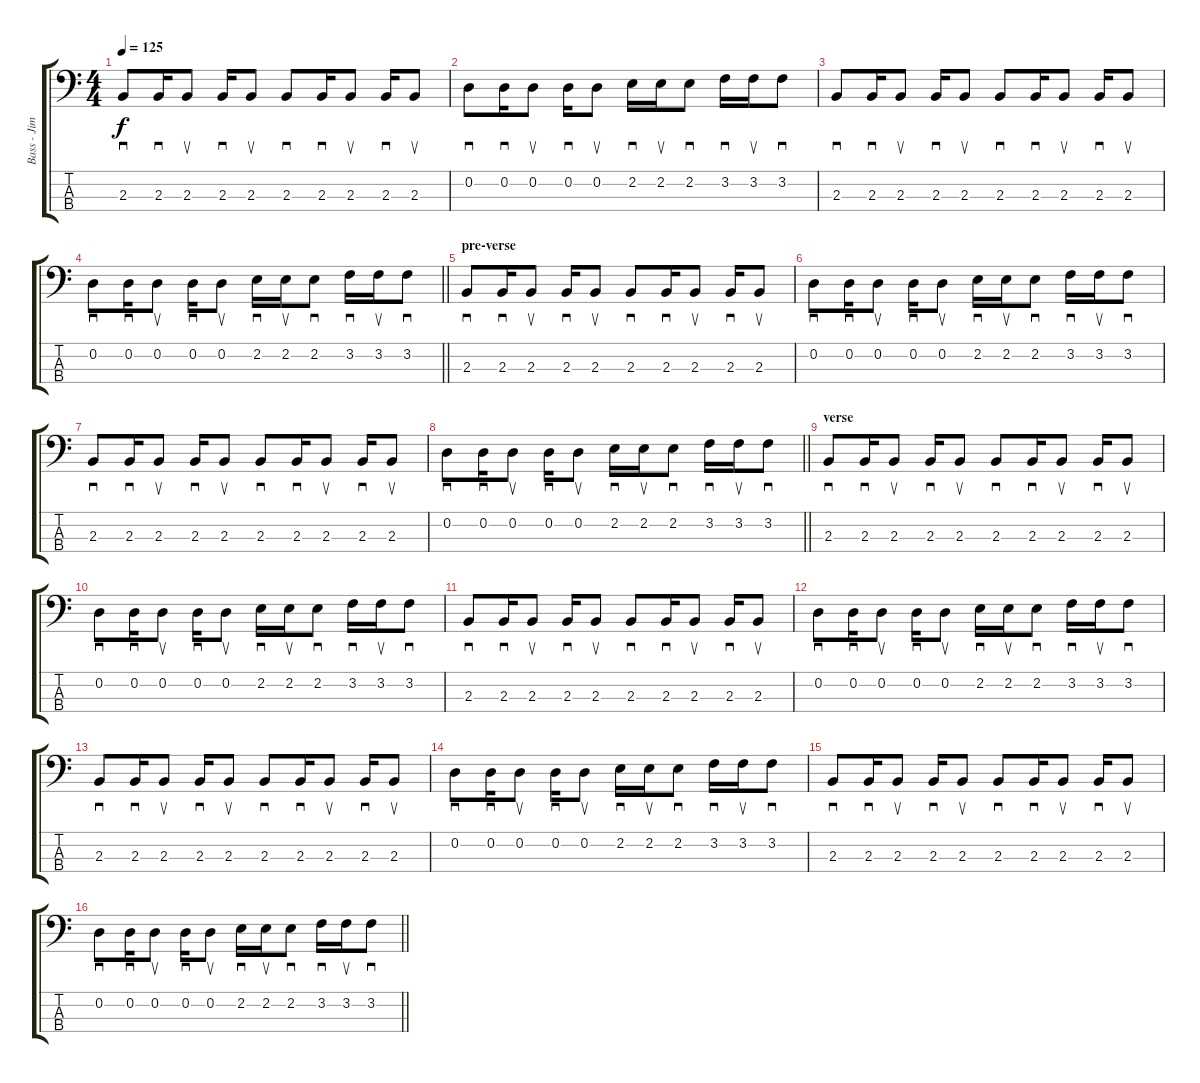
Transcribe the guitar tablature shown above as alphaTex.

\track ("Bass - Jim Gray" "Bass - Jim") {instrument electricbasspick}
\staff {score tabs}
\tuning (G2 D2 A1 E1) {hide}
\ts (4 4)
\tempo 125
\clef f4
\ks c
2.3.8{sd dy f} 2.3.16{sd} 2.3.8{su} 2.3.16{sd} 2.3.8{su} 2.3.8{sd} 2.3.16{sd} 2.3.8{su} 2.3.16{sd} 2.3.8{su} |
0.2.8{sd} 0.2.16{sd} 0.2.8{su} 0.2.16{sd} 0.2.8{su} 2.2.16{sd} 2.2.16{su} 2.2.8{sd} 3.2.16{sd} 3.2.16{su} 3.2.8{sd} |
2.3.8{sd} 2.3.16{sd} 2.3.8{su} 2.3.16{sd} 2.3.8{su} 2.3.8{sd} 2.3.16{sd} 2.3.8{su} 2.3.16{sd} 2.3.8{su} |
\barLineRight lightlight
0.2.8{sd} 0.2.16{sd} 0.2.8{su} 0.2.16{sd} 0.2.8{su} 2.2.16{sd} 2.2.16{su} 2.2.8{sd} 3.2.16{sd} 3.2.16{su} 3.2.8{sd} |
\section ("" "pre-verse")
2.3.8{sd} 2.3.16{sd} 2.3.8{su} 2.3.16{sd} 2.3.8{su} 2.3.8{sd} 2.3.16{sd} 2.3.8{su} 2.3.16{sd} 2.3.8{su} |
0.2.8{sd} 0.2.16{sd} 0.2.8{su} 0.2.16{sd} 0.2.8{su} 2.2.16{sd} 2.2.16{su} 2.2.8{sd} 3.2.16{sd} 3.2.16{su} 3.2.8{sd} |
2.3.8{sd} 2.3.16{sd} 2.3.8{su} 2.3.16{sd} 2.3.8{su} 2.3.8{sd} 2.3.16{sd} 2.3.8{su} 2.3.16{sd} 2.3.8{su} |
\barLineRight lightlight
0.2.8{sd} 0.2.16{sd} 0.2.8{su} 0.2.16{sd} 0.2.8{su} 2.2.16{sd} 2.2.16{su} 2.2.8{sd} 3.2.16{sd} 3.2.16{su} 3.2.8{sd} |
\section ("" "verse")
2.3.8{sd} 2.3.16{sd} 2.3.8{su} 2.3.16{sd} 2.3.8{su} 2.3.8{sd} 2.3.16{sd} 2.3.8{su} 2.3.16{sd} 2.3.8{su} |
0.2.8{sd} 0.2.16{sd} 0.2.8{su} 0.2.16{sd} 0.2.8{su} 2.2.16{sd} 2.2.16{su} 2.2.8{sd} 3.2.16{sd} 3.2.16{su} 3.2.8{sd} |
2.3.8{sd} 2.3.16{sd} 2.3.8{su} 2.3.16{sd} 2.3.8{su} 2.3.8{sd} 2.3.16{sd} 2.3.8{su} 2.3.16{sd} 2.3.8{su} |
0.2.8{sd} 0.2.16{sd} 0.2.8{su} 0.2.16{sd} 0.2.8{su} 2.2.16{sd} 2.2.16{su} 2.2.8{sd} 3.2.16{sd} 3.2.16{su} 3.2.8{sd} |
2.3.8{sd} 2.3.16{sd} 2.3.8{su} 2.3.16{sd} 2.3.8{su} 2.3.8{sd} 2.3.16{sd} 2.3.8{su} 2.3.16{sd} 2.3.8{su} |
0.2.8{sd} 0.2.16{sd} 0.2.8{su} 0.2.16{sd} 0.2.8{su} 2.2.16{sd} 2.2.16{su} 2.2.8{sd} 3.2.16{sd} 3.2.16{su} 3.2.8{sd} |
2.3.8{sd} 2.3.16{sd} 2.3.8{su} 2.3.16{sd} 2.3.8{su} 2.3.8{sd} 2.3.16{sd} 2.3.8{su} 2.3.16{sd} 2.3.8{su} |
\barLineRight lightlight
0.2.8{sd} 0.2.16{sd} 0.2.8{su} 0.2.16{sd} 0.2.8{su} 2.2.16{sd} 2.2.16{su} 2.2.8{sd} 3.2.16{sd} 3.2.16{su} 3.2.8{sd}
